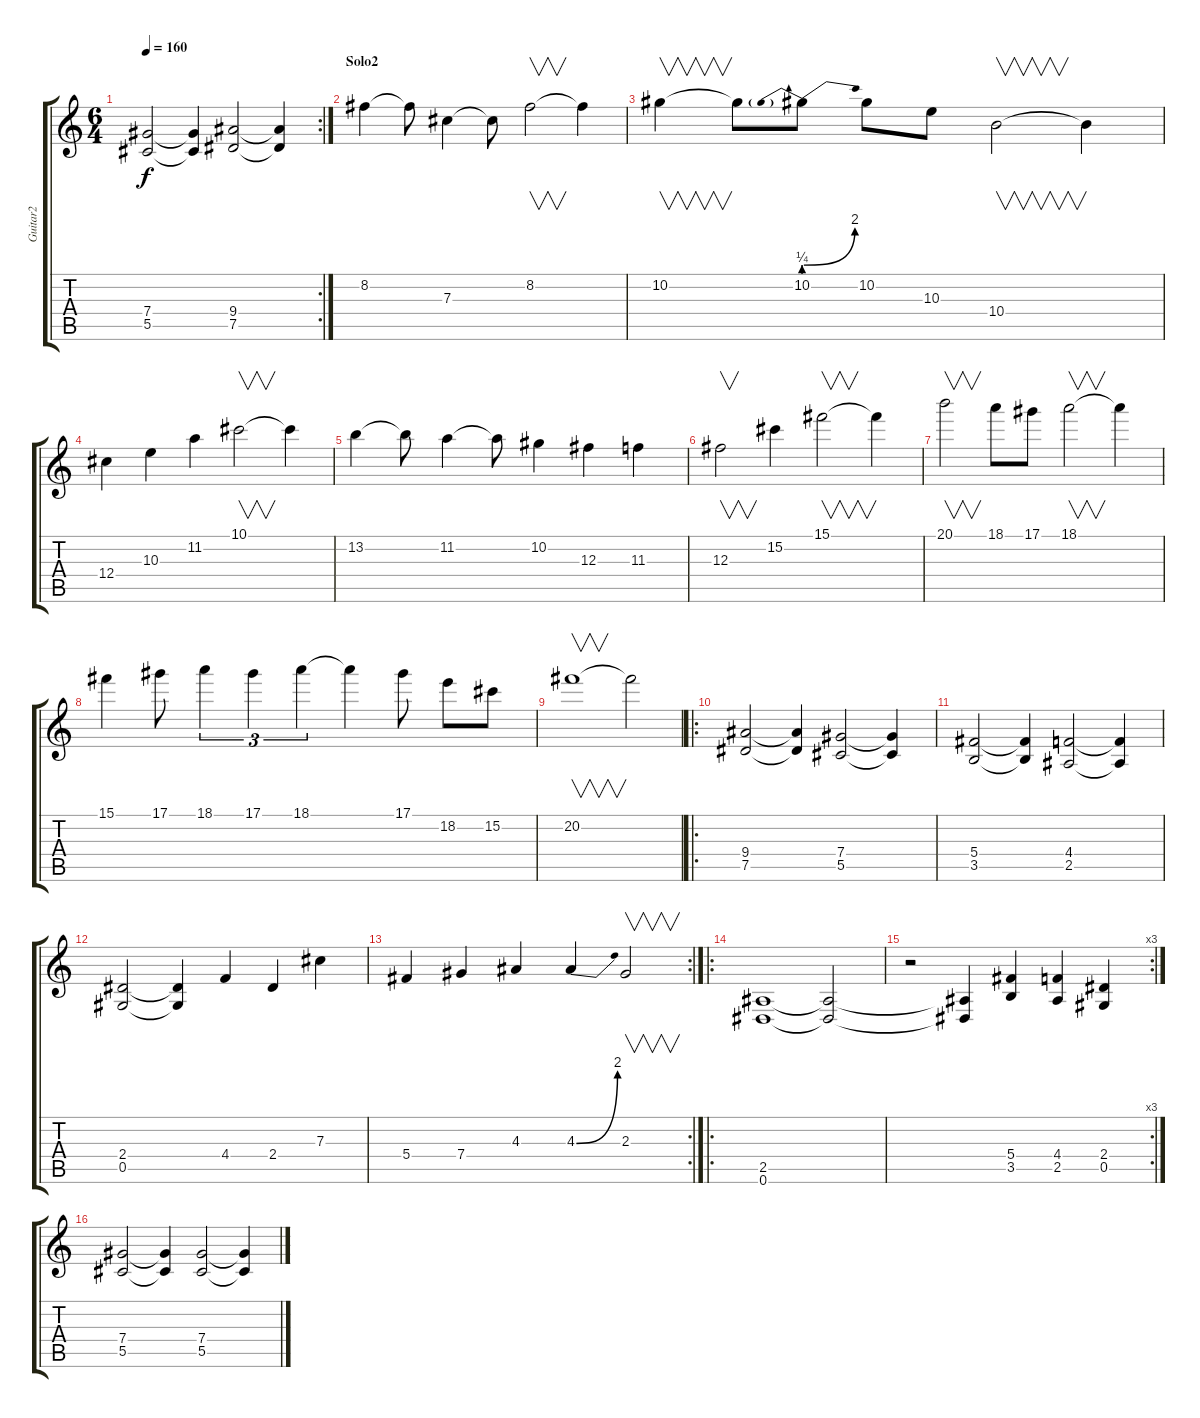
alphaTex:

\track ("Guitar2" "Guitar2") {instrument distortionguitar}
\staff {score tabs}
\tuning (Eb4 Bb3 Gb3 Db3 Ab2 Eb2) {hide}
\rc 2
\ts (6 4)
\tempo 160
\clef g2
\ks c
(7.4 5.5).2{dy f} (7.4{t} 5.5{t}).4 (9.4 7.5).2 (9.4{t} 7.5{t}).4 |
\section ("" "Solo2")
8.2.4{volume 12} 8.2{t}.8 7.3.4 7.3{t}.8 8.2.2{v} 8.2{t}.4 |
10.2.4{v} 10.2{t}.8 10.2{be (prebendbend 0 1 60 8)}.8 10.2.8 10.3.8 10.4.2{v} 10.4{t}.4 |
12.4.4 10.3.4 11.2.4 10.1.2{v} 10.1{t}.4 |
13.2.4 13.2{t}.8 11.2.4 11.2{t}.8 10.2.4 12.3.4 11.3.4 |
12.3.2{v} 15.2.4 15.1.2{v} 15.1{t}.4 |
20.1.2{v} 18.1.8 17.1.8 18.1.2{v} 18.1{t}.4 |
15.1.4 17.1.8 18.1.4{tu (3 2)} 17.1.4{tu (3 2)} 18.1.4{tu (3 2)} 18.1{t}.4 17.1.8 18.2.8 15.2.8 |
20.2.1{v} 20.2{t}.2 |
\ro
(9.4 7.5).2{volume 10} (9.4{t} 7.5{t}).4 (7.4 5.5).2 (7.4{t} 5.5{t}).4 |
(5.4 3.5).2 (5.4{t} 3.5{t}).4 (4.4 2.5).2 (4.4{t} 2.5{t}).4 |
(2.4 0.5).2 (2.4{t} 0.5{t}).4 4.4.4 2.4.4 7.3.4 |
\rc 2
5.4.4 7.4.4 4.3.4 4.3{be (bend 0 0 60 8)}.4 2.3.2{v} |
\ro
(2.5 0.6).1 (2.5{t} 0.6{t}).2 |
\rc 3
r.2 (2.5{t} 0.6{t}).4 (5.4 3.5).4 (4.4 2.5).4 (2.4 0.5).4 |
(7.4 5.5).2 (7.4{t} 5.5{t}).4 (7.4 5.5).2 (7.4{t} 5.5{t}).4
